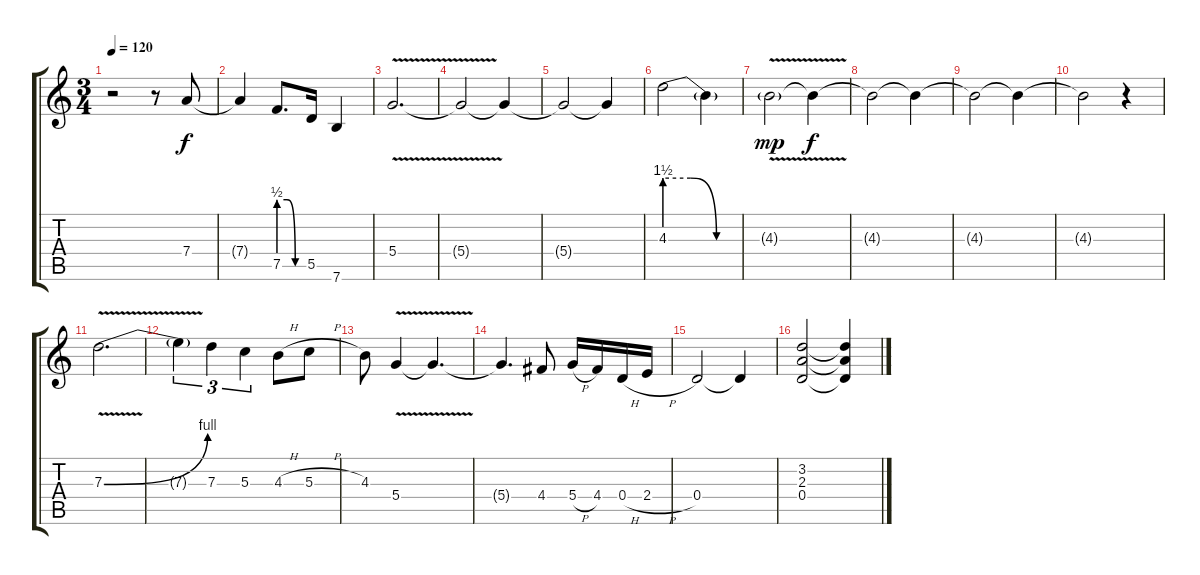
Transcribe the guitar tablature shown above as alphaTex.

\track "" {instrument distortionguitar}
\staff {score tabs}
\tuning (E4 B3 G3 D3 A2 E2) {hide}
\ts (3 4)
\tempo 120
\clef g2
\ks c
r.2{dy f} r.8 7.4.8 |
7.4{t}.4 7.5{be (custom 0 2 20 2 40 0 60 0)}.8{d} 5.5.16 7.6.4 |
5.4{v}.2{d} |
5.4{t}.2 5.4{t}.4 |
5.4{t}.2 5.4{t}.4 |
4.3{be (custom 0 6 20 6 40 0 60 0)}.2 4.3{t}.4 |
4.3{v g}.2{dy mp} 4.3{t}.4{dy f} |
4.3{t}.2 4.3{t}.4 |
4.3{t}.2 4.3{t}.4 |
4.3{t}.2 r.4 |
7.3{be (bend 0 0 60 4) v}.2{d} |
7.3{t}.4{tu (3 2)} 7.3.4{tu (3 2)} 5.3.4{tu (3 2)} 4.3{h}.8 5.3{h}.8 |
4.3.8 5.4{v}.4 5.4{t}.4{d} |
5.4{t}.4{d} 4.4.8 5.4{h}.16 4.4.16 0.4{h}.16 2.4{h}.16 |
0.4.2 0.4{t}.4 |
(3.2 2.3 0.4).2 (3.2{t} 2.3{t} 0.4{t}).4
